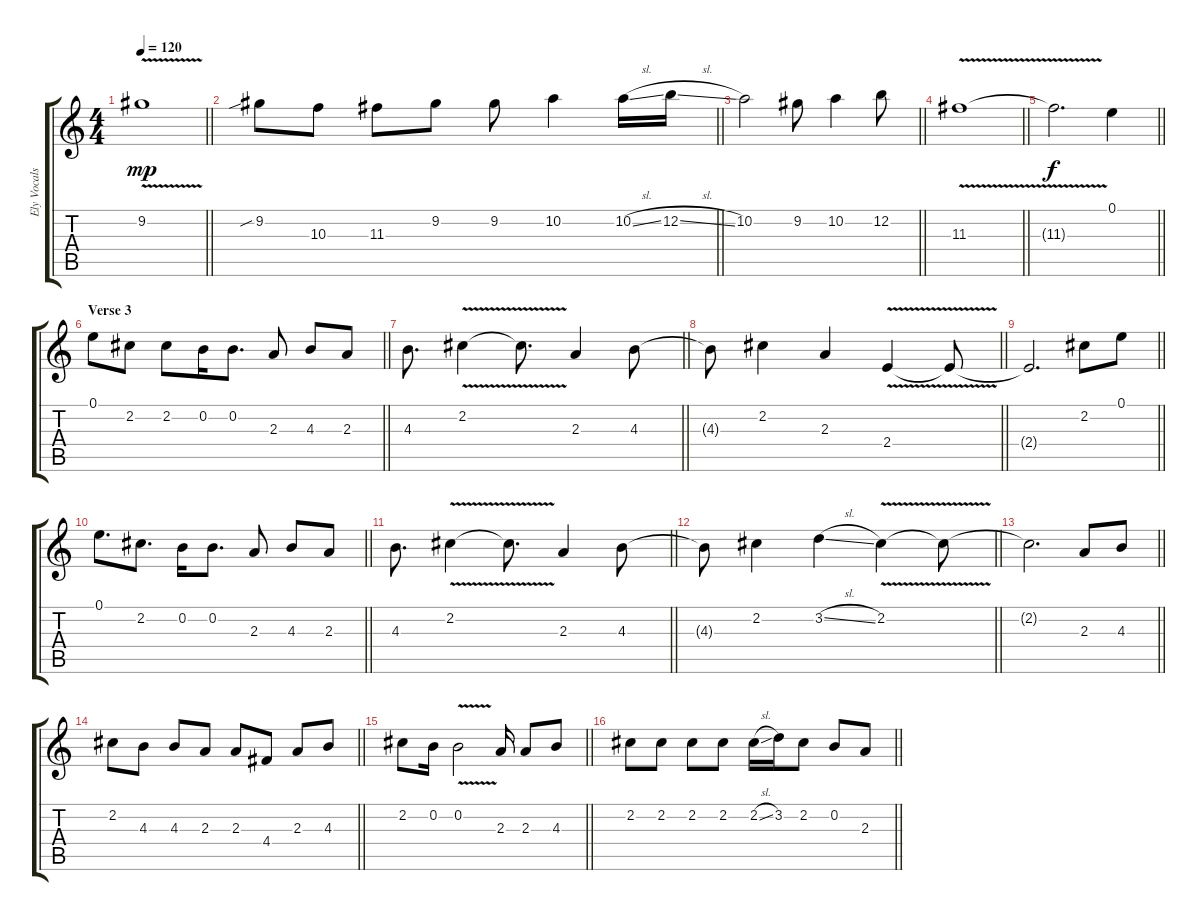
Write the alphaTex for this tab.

\track ("Ely Vocals" "Ely Vocals") {instrument acousticguitarsteel}
\staff {score tabs}
\tuning (E4 B3 G3 D3 A2 E2) {hide}
\ts (4 4)
\tempo 120
\clef g2
\barLineRight lightlight
\ks c
9.2{v}.1{dy mp} |
\barLineRight lightlight
9.2{sib}.8 10.3.8 11.3.8 9.2.8 9.2.8 10.2.4 10.2{sl}.16 12.2{sl}.16 |
\barLineRight lightlight
10.2.2 9.2.8 10.2.4 12.2.8 |
\barLineRight lightlight
11.3{v}.1 |
\barLineRight lightlight
11.3{t}.2{d dy f} 0.1.4 |
\section ("" "Verse 3")
\barLineRight lightlight
0.1.8 2.2.8 2.2.8 0.2.16 0.2.8{d} 2.3.8 4.3.8 2.3.8 |
\barLineRight lightlight
4.3.8{d} 2.2{v}.4 2.2{t}.8{d} 2.3.4 4.3.8 |
\barLineRight lightlight
4.3{t}.8 2.2.4 2.3.4 2.4{v}.4 2.4{t}.8 |
\barLineRight lightlight
2.4{t}.2{d} 2.2.8 0.1.8 |
\barLineRight lightlight
0.1.8{d} 2.2.8{d} 0.2.16 0.2.8{d} 2.3.8 4.3.8 2.3.8 |
\barLineRight lightlight
4.3.8{d} 2.2{v}.4 2.2{t}.8{d} 2.3.4 4.3.8 |
\barLineRight lightlight
4.3{t}.8 2.2.4 3.2{sl}.4 2.2{v}.4 2.2{t}.8 |
\barLineRight lightlight
2.2{t}.2{d} 2.3.8 4.3.8 |
\barLineRight lightlight
2.2.8 4.3.8 4.3.8 2.3.8 2.3.8 4.4.8 2.3.8 4.3.8 |
\barLineRight lightlight
2.2.8 0.2.16 0.2{v}.2 2.3.16 2.3.8 4.3.8 |
\barLineRight lightlight
2.2.8 2.2.8 2.2.8 2.2.8 2.2{sl}.16 3.2.16 2.2.8 0.2.8 2.3.8
